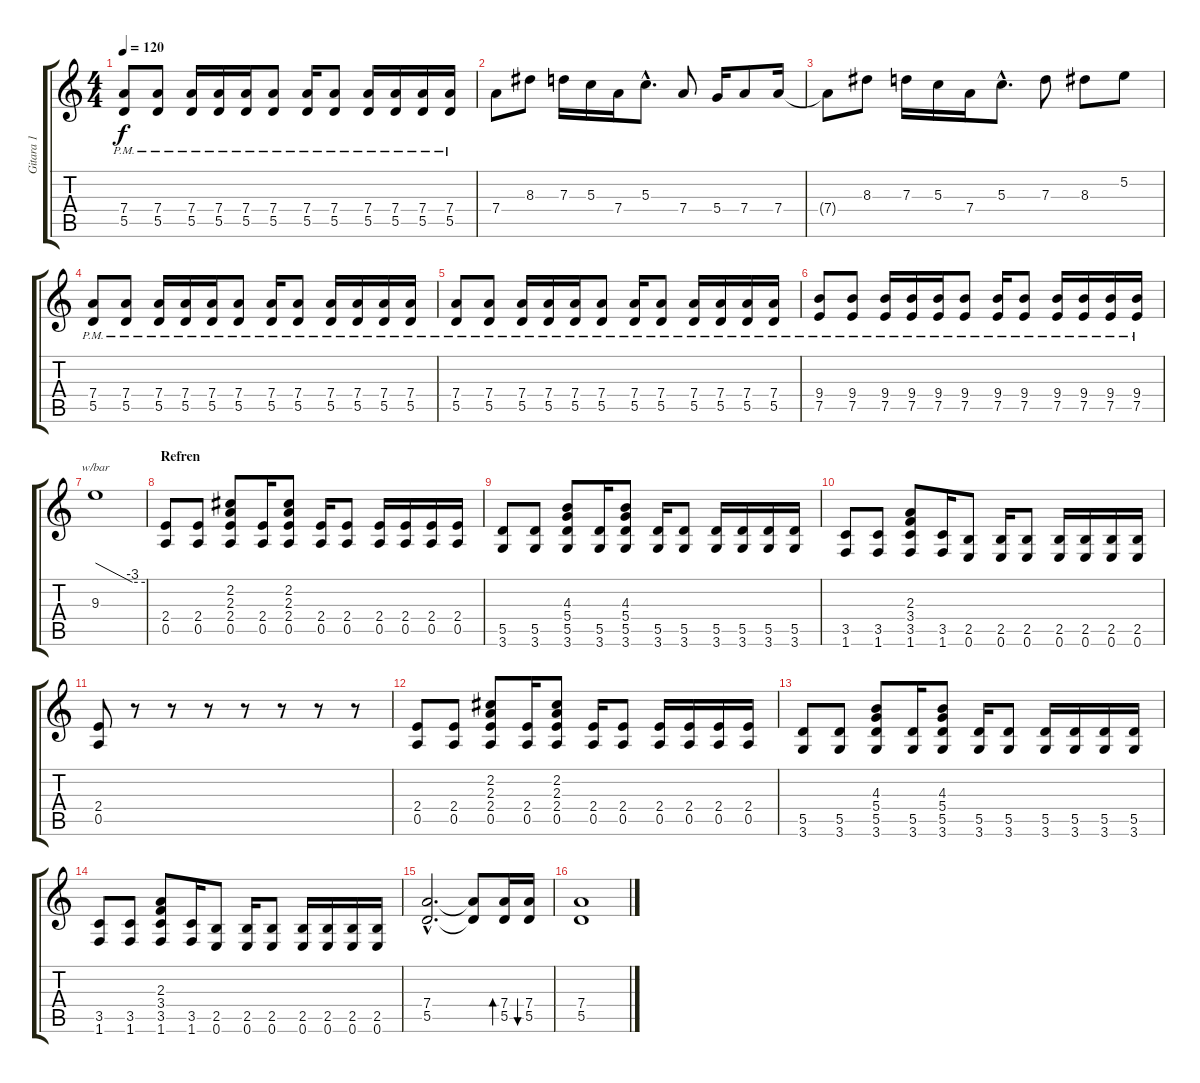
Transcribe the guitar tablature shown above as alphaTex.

\track ("Gitara 1" "Gitara 1") {instrument distortionguitar}
\staff {score tabs}
\tuning (E4 B3 G3 D3 A2 E2) {hide}
\ts (4 4)
\tempo 120
\clef g2
\ks c
(7.4{pm} 5.5{pm}).8{dy f} (7.4{pm} 5.5{pm}).8 (7.4{pm} 5.5{pm}).16 (7.4{pm} 5.5{pm}).16 (7.4{pm} 5.5{pm}).16 (7.4{pm} 5.5{pm}).8 (7.4{pm} 5.5{pm}).16 (7.4{pm} 5.5{pm}).8 (7.4{pm} 5.5{pm}).16 (7.4{pm} 5.5{pm}).16 (7.4{pm} 5.5{pm}).16 (7.4{pm} 5.5{pm}).16 |
7.4.8 8.3.8 7.3.16 5.3.16 7.4.16 5.3{hac}.8{d} 7.4.8 5.4.16 7.4.8 7.4.16 |
7.4{t}.8 8.3.8 7.3.16 5.3.16 7.4.16 5.3{hac}.8{d} 7.3.8 8.3.8 5.2.8 |
(7.4{pm} 5.5{pm}).8 (7.4{pm} 5.5{pm}).8 (7.4{pm} 5.5{pm}).16 (7.4{pm} 5.5{pm}).16 (7.4{pm} 5.5{pm}).16 (7.4{pm} 5.5{pm}).8 (7.4{pm} 5.5{pm}).16 (7.4{pm} 5.5{pm}).8 (7.4{pm} 5.5{pm}).16 (7.4{pm} 5.5{pm}).16 (7.4{pm} 5.5{pm}).16 (7.4{pm} 5.5{pm}).16 |
(7.4{pm} 5.5{pm}).8 (7.4{pm} 5.5{pm}).8 (7.4{pm} 5.5{pm}).16 (7.4{pm} 5.5{pm}).16 (7.4{pm} 5.5{pm}).16 (7.4{pm} 5.5{pm}).8 (7.4{pm} 5.5{pm}).16 (7.4{pm} 5.5{pm}).8 (7.4{pm} 5.5{pm}).16 (7.4{pm} 5.5{pm}).16 (7.4{pm} 5.5{pm}).16 (7.4{pm} 5.5{pm}).16 |
(9.4{pm} 7.5{pm}).8 (9.4{pm} 7.5{pm}).8 (9.4{pm} 7.5{pm}).16 (9.4{pm} 7.5{pm}).16 (9.4{pm} 7.5{pm}).16 (9.4{pm} 7.5{pm}).8 (9.4{pm} 7.5{pm}).16 (9.4{pm} 7.5{pm}).8 (9.4{pm} 7.5{pm}).16 (9.4{pm} 7.5{pm}).16 (9.4{pm} 7.5{pm}).16 (9.4{pm} 7.5{pm}).16 |
9.3.1{tbe (custom default 0 0 45 -12 60 -12)} |
\section ("" "Refren")
(2.4 0.5).8 (2.4 0.5).8 (2.2 2.3 2.4 0.5).8 (2.4 0.5).16 (2.2 2.3 2.4 0.5).8 (2.4 0.5).16 (2.4 0.5).8 (2.4 0.5).16 (2.4 0.5).16 (2.4 0.5).16 (2.4 0.5).16 |
(5.5 3.6).8 (5.5 3.6).8 (4.3 5.4 5.5 3.6).8 (5.5 3.6).16 (4.3 5.4 5.5 3.6).8 (5.5 3.6).16 (5.5 3.6).8 (5.5 3.6).16 (5.5 3.6).16 (5.5 3.6).16 (5.5 3.6).16 |
(3.5 1.6).8 (3.5 1.6).8 (2.3 3.4 3.5 1.6).8 (3.5 1.6).16 (2.5 0.6).8 (2.5 0.6).16 (2.5 0.6).8 (2.5 0.6).16 (2.5 0.6).16 (2.5 0.6).16 (2.5 0.6).16 |
(2.4 0.5).8 r.8 r.8 r.8 r.8 r.8 r.8 r.8 |
(2.4 0.5).8 (2.4 0.5).8 (2.2 2.3 2.4 0.5).8 (2.4 0.5).16 (2.2 2.3 2.4 0.5).8 (2.4 0.5).16 (2.4 0.5).8 (2.4 0.5).16 (2.4 0.5).16 (2.4 0.5).16 (2.4 0.5).16 |
(5.5 3.6).8 (5.5 3.6).8 (4.3 5.4 5.5 3.6).8 (5.5 3.6).16 (4.3 5.4 5.5 3.6).8 (5.5 3.6).16 (5.5 3.6).8 (5.5 3.6).16 (5.5 3.6).16 (5.5 3.6).16 (5.5 3.6).16 |
(3.5 1.6).8 (3.5 1.6).8 (2.3 3.4 3.5 1.6).8 (3.5 1.6).16 (2.5 0.6).8 (2.5 0.6).16 (2.5 0.6).8 (2.5 0.6).16 (2.5 0.6).16 (2.5 0.6).16 (2.5 0.6).16 |
(7.4{hac} 5.5{hac}).2{d} (7.4{t} 5.5{t}).8 (7.4 5.5).16{bd 60} (7.4 5.5).16{bu 60} |
(7.4 5.5).1
